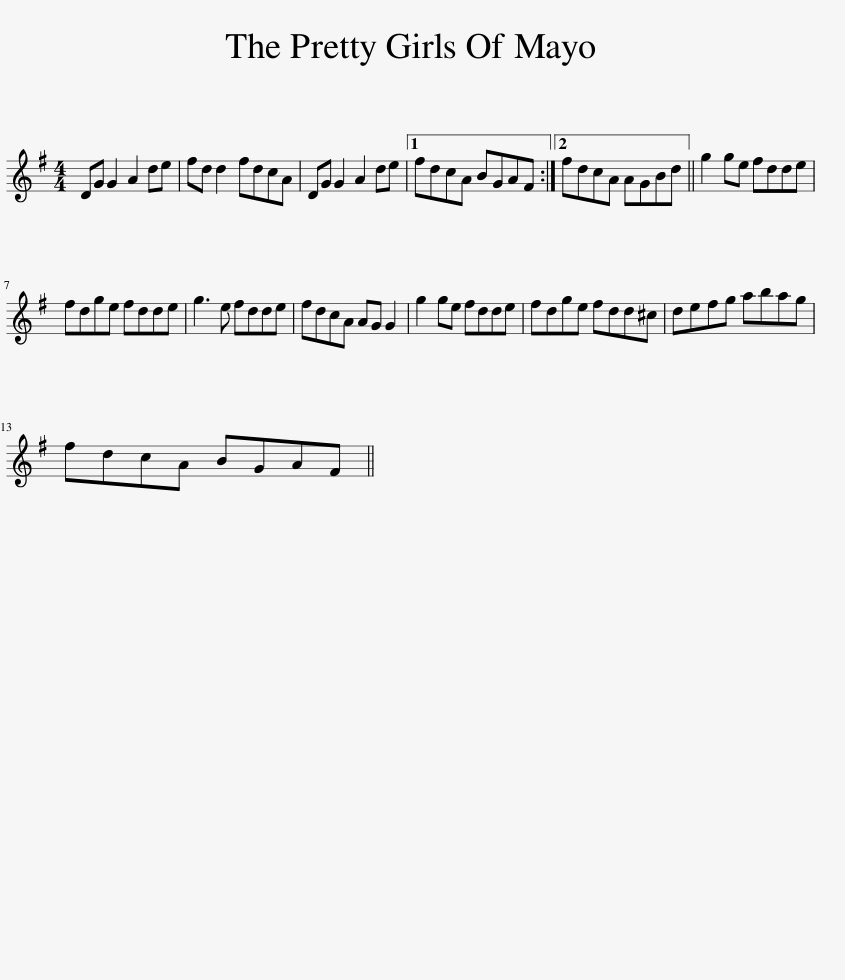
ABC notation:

X:1
L:1/8
M:4/4
I:linebreak $
K:G
V:1 treble
V:1
 DG G2 A2 de | fd d2 fdcA | DG G2 A2 de |1 fdcA BGAF :|2 fdcA AGBd || %5
 g2 ge fdde |$ fdge fdde | g3 e fdde | fdcA AG G2 | g2 ge fdde | %10
 fdge fdd^c | defg abag |$ fdcA BGAF || %13
